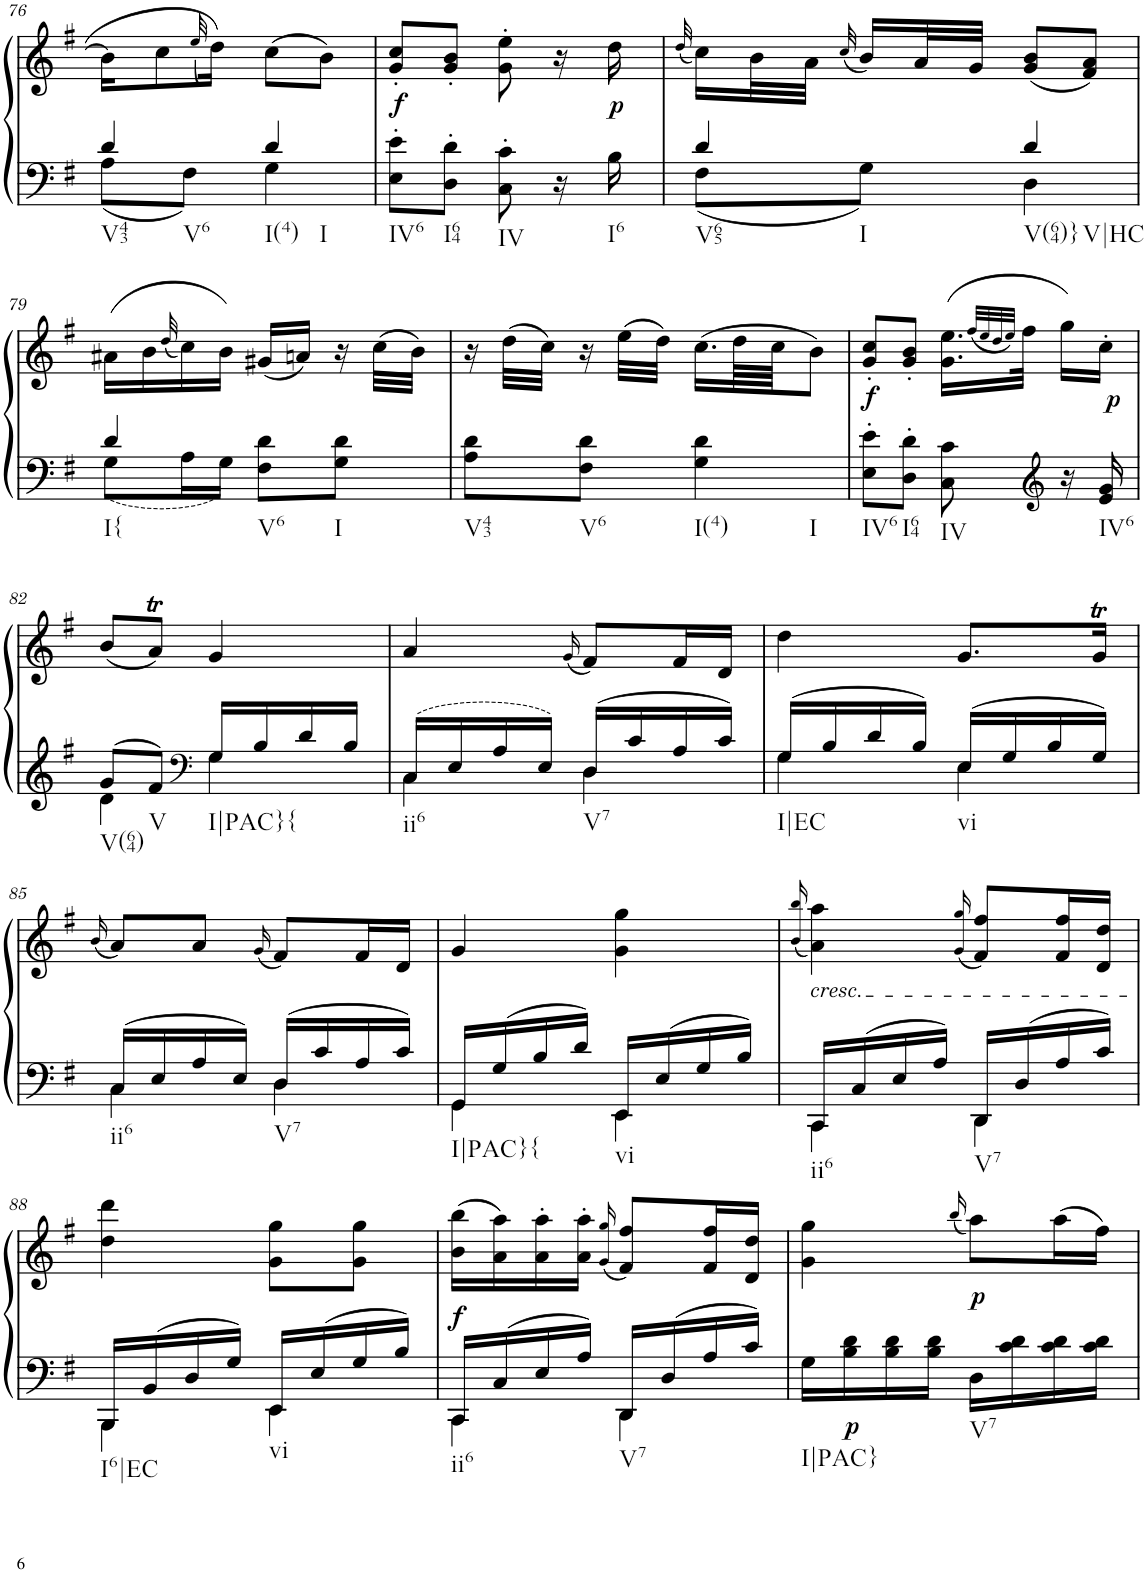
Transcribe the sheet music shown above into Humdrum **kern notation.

**kern	**kern	**dynam
*part1	*part1	*part1
*staff2	*staff1	*staff1/2
*I"Klavier linke Hand	*	*
!!LO:PB:g=z
*clefF4	*clefG2	*
*k[f#]	*k[f#]	*
*M2/4	*M2/4	*
=76	=76	=76
*^	*	*
!LO:TX:b:t=V43	!	!	!
!LO:TX:b:t=V6	!	!	!
4d/	8A\L	16b\KL]	.
.	.	8cc\	.
.	8F#\J	.	.
.	.	(32qee/	.
.	.	16dd\Jk)	.
!LO:TX:b:t=I(4)	!	!	!
!LO:TX:b:t=I	!	!	!
4d/	4G\	(8cc\L	.
.	.	8b\J)	.
*v	*v	*	*
=77	=77	=77
!LO:TX:b:t=IV6	!	!
!	!	!LO:DY:b
8E\' 8e\'L	8g/' 8cc/'L	f
!LO:TX:b:t=I64	!	!
8D\' 8d\'J	8g/' 8b/'J	.
!LO:TX:b:t=IV	!	!
8C\' 8c\'	8g\' 8ee\'	.
16r	16r	.
!LO:TX:b:t=I6	!	!
!	!	!LO:DY:b
16B\	16dd\	p
=78	=78	=78
.	(32qdd/	.
*^	*	*
!LO:TX:b:t=V65	!	!	!
!LO:TX:b:t=I	!	!	!
4d/	8F#\L	16cc\LL)	.
.	.	32b\L	.
.	.	32a\JJJ	.
.	.	(32qcc/	.
.	8G\J	16b/LL)	.
.	.	32a/L	.
.	.	32g/JJJ	.
!LO:TX:b:t=V(64)}	!	!	!
!LO:TX:b:t=V|HC	!	!	!
4d/	4D\	(8g/ 8b/L	.
.	.	8f#/ 8a/J)	.
!!LO:LB:g=z
=79	=79	=79	=79
!LO:TX:b:t=I{	!	!	!
4d/	8G\L	(16a#X\LL	.
.	.	16b\	.
.	.	(32qdd/	.
.	16A\L	16cc\)	.
.	16G\JJ	16b\JJ)	.
!LO:TX:b:t=V6	!	!	!
8F#\ 8d\L	4ryy	(16g#X/LL	.
.	.	16an/JJ)	.
!LO:TX:b:t=I	!	!	!
8G\ 8d\J	.	16r	.
.	.	(32cc\LLL	.
.	.	32b\JJJ)	.
*v	*v	*	*
=80	=80	=80
!LO:TX:b:t=V43	!	!
8A\ 8d\L	16r	.
.	(32dd\LLL	.
.	32cc\JJJ)	.
!LO:TX:b:t=V6	!	!
8F#\ 8d\J	16r	.
.	(32ee\LLL	.
.	32dd\JJJ)	.
!LO:TX:b:t=I(4)	!	!
!LO:TX:b:t=I	!	!
4G\ 4d\	(16.cc\LL	.
.	64dd\LL	.
.	64cc\JJJ	.
.	8b\J)	.
=81	=81	=81
!LO:TX:b:t=IV6	!	!
!	!	!LO:DY:b
8E\' 8e\'L	8g/' 8cc/'L	f
!LO:TX:b:t=I64	!	!
8D\' 8d\'J	8g/' 8b/'J	.
!LO:TX:b:t=IV	!	!
8C\ 8c\	(16.g\ 16.ee\LL	.
.	(32qff#/LLL	.
.	32qee/	.
.	32qdd/	.
.	32qee/JJJ)	.
.	32ff#\JJk	.
*clefG2	*	*
16r	16gg\LL)	.
!LO:TX:b:t=IV6	!	!
!	!	!LO:DY:b
16e/ 16g/	16cc'\JJ	p
!!LO:LB:g=z
=82	=82	=82
*^	*	*
!LO:TX:b:t=V(64)	!	!	!
8g/L	4d\	(8b/L	.
!LO:TX:b:t=V	!	!	!
8f#/J	.	8aT/J)	.
*clefF4	*	*	*
!LO:TX:b:t=I|PAC}{	!	!	!
16G/LL	4G\	4g/	.
16B/	.	.	.
16d/	.	.	.
16B/JJ	.	.	.
=83	=83	=83	=83
!LO:TX:b:t=ii6	!	!	!
16C/LL	4C\	4a/	.
16E/	.	.	.
16A/	.	.	.
16E/JJ	.	.	.
.	.	(16qg/	.
!LO:TX:b:t=V7	!	!	!
16D/LL	4D\	8f#/L)	.
16c/	.	.	.
16A/	.	16f#/L	.
16c/JJ	.	16d/JJ	.
=84	=84	=84	=84
!LO:TX:b:t=I|EC	!	!	!
16G/LL	4G\	4dd\	.
16B/	.	.	.
16d/	.	.	.
16B/JJ	.	.	.
!LO:TX:b:t=vi	!	!	!
16E/LL	4E\	8.g/L	.
16G/	.	.	.
16B/	.	.	.
16G/JJ	.	16gT/Jk	.
!!LO:LB:g=z
=85	=85	=85	=85
.	.	(16qb/	.
!LO:TX:b:t=ii6	!	!	!
16C/LL	4C\	8a/L)	.
16E/	.	.	.
16A/	.	8a/J	.
16E/JJ	.	.	.
.	.	(16qg/	.
!LO:TX:b:t=V7	!	!	!
16D/LL	4D\	8f#/L)	.
16c/	.	.	.
16A/	.	16f#/L	.
16c/JJ	.	16d/JJ	.
=86	=86	=86	=86
!LO:TX:b:t=I|PAC}{	!	!	!
16GG/LL	4GG\	4g/	.
16G/	.	.	.
16B/	.	.	.
16d/JJ	.	.	.
!LO:TX:b:t=vi	!	!	!
16EE/LL	4EE\	4g\ 4gg\	.
16E/	.	.	.
16G/	.	.	.
16B/JJ	.	.	.
=87	=87	=87	=87
.	.	(16qb/ 16qbb/	.
!	!	!LO:TX:b:i:t=cresc.	!
!LO:TX:b:t=ii6	!	!	!
16CC/LL	4CC\	4a\ 4aa\)	.
16C/	.	.	.
16E/	.	.	.
16A/JJ	.	.	.
.	.	(16qg/ 16qgg/	.
!LO:TX:b:t=V7	!	!	!
16DD/LL	4DD\	8f#/ 8ff#/L)	.
16D/	.	.	.
16A/	.	16f#/ 16ff#/L	.
16c/JJ	.	16d/ 16dd/JJ	.
!!LO:LB:g=z
=88	=88	=88	=88
!LO:TX:b:t=I6|EC	!	!	!
16BBB/LL	4BBB\	4dd\ 4ddd\	.
16BB/	.	.	.
16D/	.	.	.
16G/JJ	.	.	.
!LO:TX:b:t=vi	!	!	!
16EE/LL	4EE\	8g\ 8gg\L	.
16E/	.	.	.
16G/	.	8g\ 8gg\J	.
16B/JJ	.	.	.
=89	=89	=89	=89
!LO:TX:b:t=ii6	!	!	!
!	!	!	!LO:DY:b
16CC/LL	4CC\	(16b\ 16bb\LL	f
16C/	.	16a\ 16aa\)	.
16E/	.	16a\' 16aa\'	.
16A/JJ	.	16a\' 16aa\'JJ	.
.	.	(16qg/ 16qgg/	.
!LO:TX:b:t=V7	!	!	!
16DD/LL	4DD\	8f#/ 8ff#/L)	.
16D/	.	.	.
16A/	.	16f#/ 16ff#/L	.
16c/JJ	.	16d/ 16dd/JJ	.
*v	*v	*	*
=90	=90	=90
!LO:TX:b:t=I|PAC}	!	!
16G\LL	4g\ 4gg\	.
!	!	!LO:DY:b=2
16B\ 16d\	.	p
16B\ 16d\	.	.
16B\ 16d\JJ	.	.
.	(16qbb/	.
!LO:TX:b:t=V7	!	!
!	!	!LO:DY:b
16D\LL	8aa\L)	p
16c\ 16d\	.	.
16c\ 16d\	(16aa\L	.
16c\ 16d\JJ	16ff#\JJ)	.
=	=	=
*-	*-	*-
